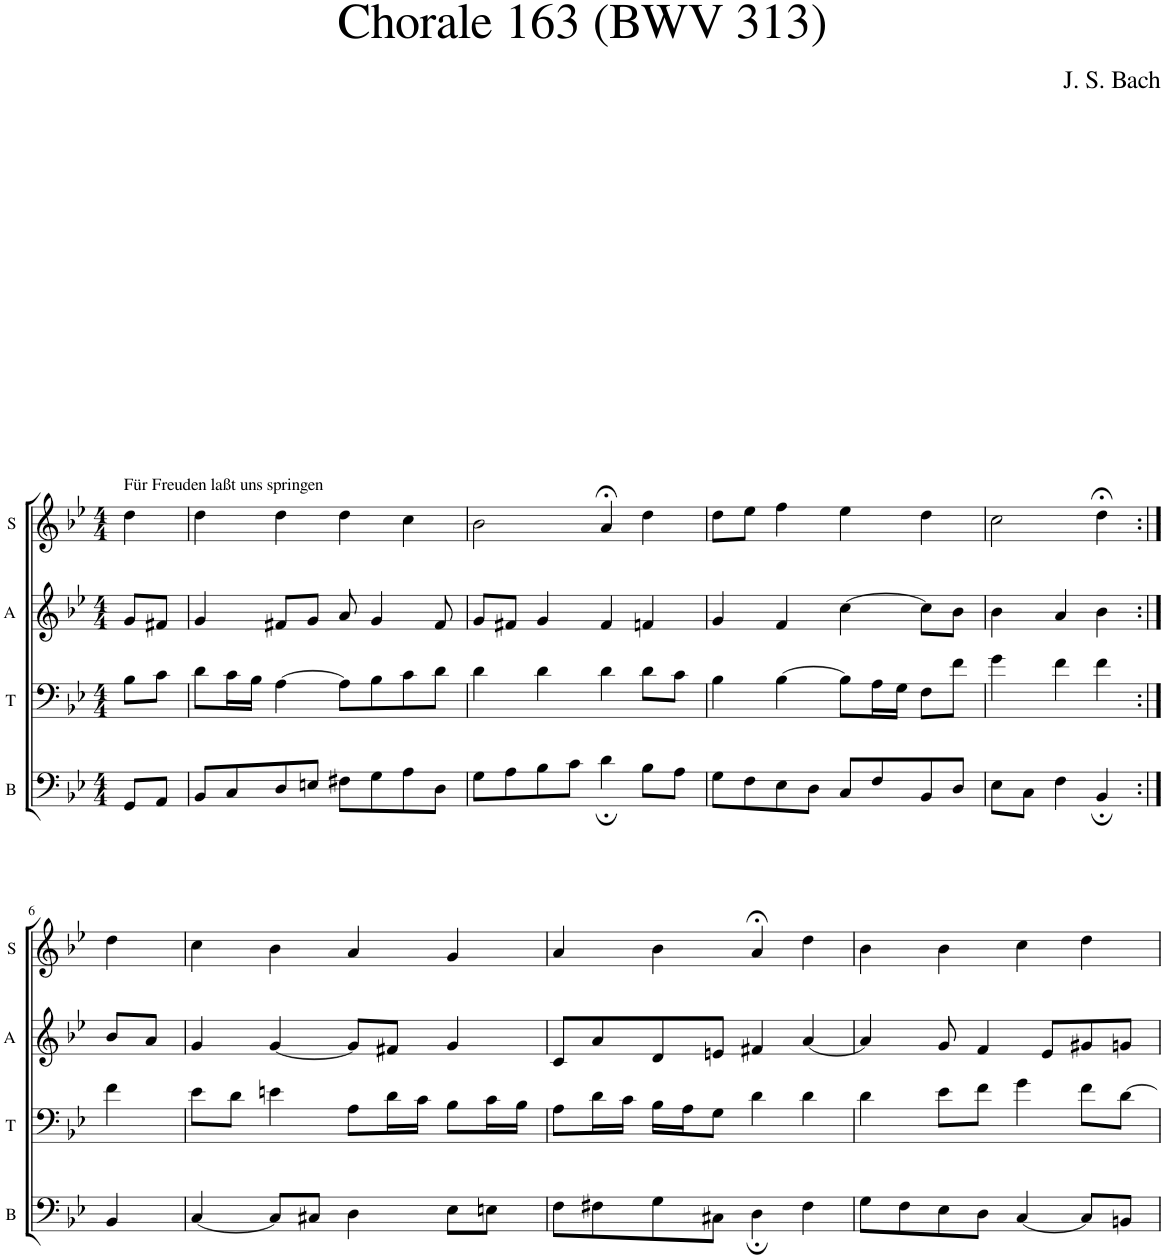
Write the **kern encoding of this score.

**kern	**kern	**kern	**kern
*part4	*part3	*part2	*part1
*staff4	*staff3	*staff2	*staff1
*I"B	*I"T	*I"A	*I"S
*I'B	*I'T	*I'A	*I'S
*clefF4	*clefF4	*clefG2	*clefG2
*k[b-e-]	*k[b-e-]	*k[b-e-]	*k[b-e-]
*M4/4	*M4/4	*M4/4	*M4/4
=1	=1	=1	=1
!	!	!	!LO:TX:a:t=Für Freuden laßt uns springen
8GG/L	8B-\L	8g/L	4dd\
8AA/J	8c\J	8f#X/J	.
=2	=2	=2	=2
8BB-/L	8d\L	4g/	4dd\
8C/	16c\L	.	.
.	16B-\JJ	.	.
8D/	[4A\	8f#X/L	4dd\
8En/J	.	8g/J	.
8F#X\L	8A\L]	8a/	4dd\
8G\	8B-\	4g/	.
8A\	8c\	.	4cc\
8D\J	8d\J	8f#/	.
=3	=3	=3	=3
8G\L	4d\	8g/L	2b-\
8A\	.	8f#X/J	.
8B-\	4d\	4g/	.
8c\J	.	.	.
4d;\	4d\	4f#/	4a;</
8B-\L	8d\L	4fn/	4dd\
8A\J	8c\J	.	.
=4	=4	=4	=4
8G\L	4B-\	4g/	8dd\L
8F\	.	.	8ee-\J
8E-\	[4B-\	4f/	4ff\
8D\J	.	.	.
8C/L	8B-\L]	[4cc\	4ee-\
8F/	16A\L	.	.
.	16G\JJ	.	.
8BB-/	8F\L	8cc\L]	4dd\
8D/J	8f\J	8b-\J	.
=5	=5	=5	=5
8E-\L	4g\	4b-\	2cc\
8C\J	.	.	.
4F\	4f\	4a/	.
4BB-;/	4f\	4b-\	4dd;<\
!!LO:LB:g=z
=6:|!	=6:|!	=6:|!	=6:|!
4BB-/	4f\	8b-/L	4dd\
.	.	8a/J	.
=7	=7	=7	=7
[4C/	8e-\L	4g/	4cc\
.	8d\J	.	.
8C/L]	4en\	[4g/	4b-\
8C#X/J	.	.	.
4D\	8A\L	8g/L]	4a/
.	16d\L	8f#X/J	.
.	16c\JJ	.	.
8E-\L	8B-\L	4g/	4g/
8En\J	16c\L	.	.
.	16B-\JJ	.	.
=8	=8	=8	=8
8F\L	8A\L	8c/L	4a/
8F#X\	16d\L	8a/	.
.	16c\JJ	.	.
8G\	16B-\LL	8d/	4b-\
.	16A\J	.	.
8C#X\J	8G\J	8en/J	.
4D;\	4d\	4f#X/	4a;</
4F#\	4d\	[4a/	4dd\
=9	=9	=9	=9
8G\L	4d\	4a/]	4b-\
8F\	.	.	.
8E-\	8e-\L	8g/	4b-\
8D\J	8f\J	4f/	.
[4C/	4g\	.	4cc\
.	.	8e-/L	.
8C/L]	8f\L	8g#X/	4dd\
8BBn/J	[8d\J	8gn/J	.
=	=	=	=
*-	*-	*-	*-
